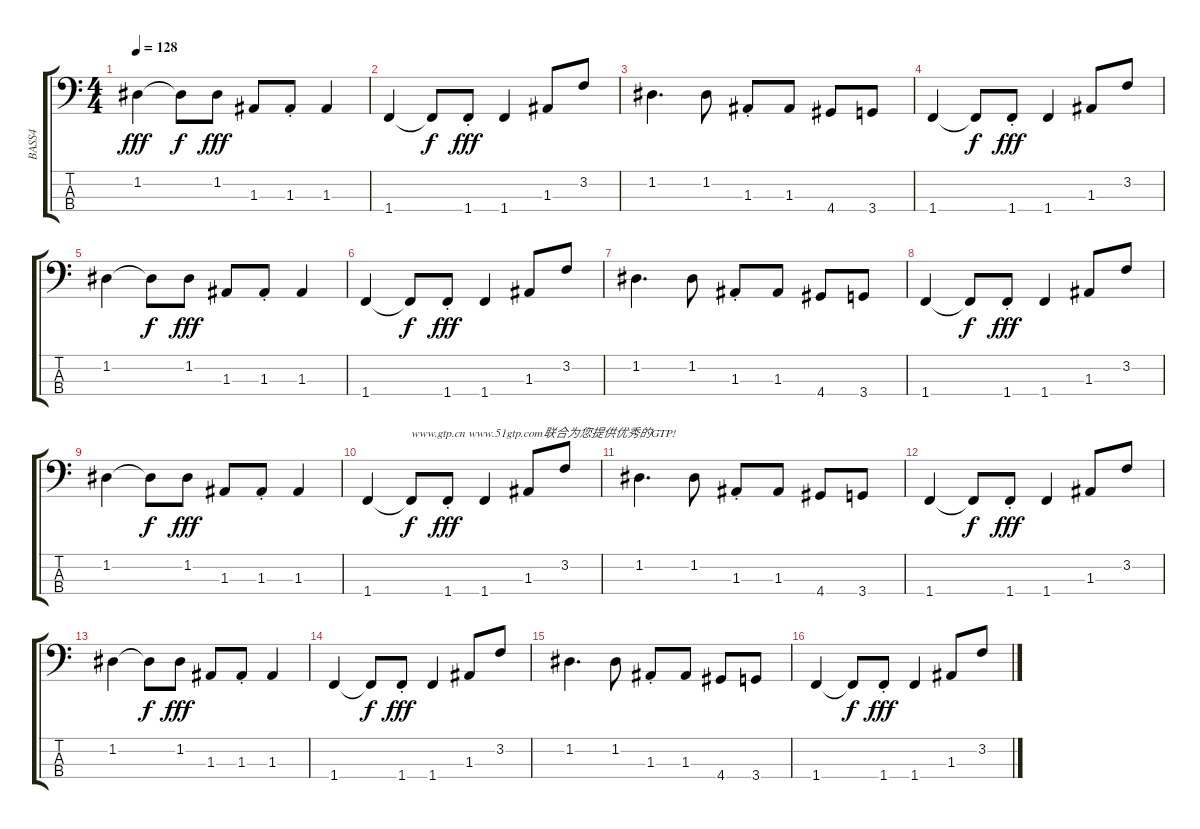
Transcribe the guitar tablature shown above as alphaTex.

\track ("BASS4" "BASS4") {instrument electricbassfinger}
\staff {score tabs}
\tuning (G2 D2 A1 E1) {hide}
\ts (4 4)
\tempo 128
\clef f4
\ks c
1.2.4{dy fff} 1.2{t}.8{dy f} 1.2.8{dy fff} 1.3.8 1.3{st}.8 1.3.4 |
1.4.4 1.4{t}.8{dy f} 1.4{st}.8{dy fff} 1.4.4 1.3.8 3.2.8 |
1.2.4{d} 1.2.8 1.3{st}.8 1.3.8 4.4.8 3.4.8 |
1.4.4 1.4{t}.8{dy f} 1.4{st}.8{dy fff} 1.4.4 1.3.8 3.2.8 |
1.2.4 1.2{t}.8{dy f} 1.2.8{dy fff} 1.3.8 1.3{st}.8 1.3.4 |
1.4.4 1.4{t}.8{dy f} 1.4{st}.8{dy fff} 1.4.4 1.3.8 3.2.8 |
1.2.4{d} 1.2.8 1.3{st}.8 1.3.8 4.4.8 3.4.8 |
1.4.4 1.4{t}.8{dy f} 1.4{st}.8{dy fff} 1.4.4 1.3.8 3.2.8 |
1.2.4 1.2{t}.8{dy f} 1.2.8{dy fff} 1.3.8 1.3{st}.8 1.3.4 |
1.4.4 1.4{t}.8{txt "www.gtp.cn www.51gtp.com联合为您提供优秀的GTP!" dy f} 1.4{st}.8{dy fff} 1.4.4 1.3.8 3.2.8 |
1.2.4{d} 1.2.8 1.3{st}.8 1.3.8 4.4.8 3.4.8 |
1.4.4 1.4{t}.8{dy f} 1.4{st}.8{dy fff} 1.4.4 1.3.8 3.2.8 |
1.2.4 1.2{t}.8{dy f} 1.2.8{dy fff} 1.3.8 1.3{st}.8 1.3.4 |
1.4.4 1.4{t}.8{dy f} 1.4{st}.8{dy fff} 1.4.4 1.3.8 3.2.8 |
1.2.4{d} 1.2.8 1.3{st}.8 1.3.8 4.4.8 3.4.8 |
1.4.4 1.4{t}.8{dy f} 1.4{st}.8{dy fff} 1.4.4 1.3.8 3.2.8
